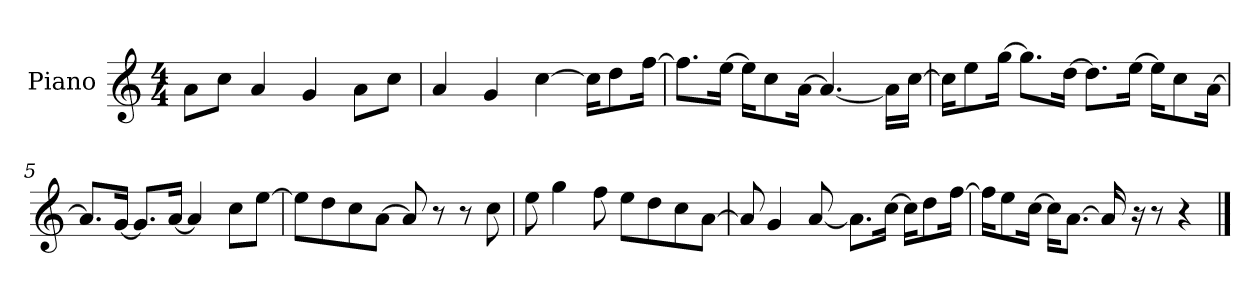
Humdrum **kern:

**kern
*part1
*staff1
*I"Piano
*I'P-no
*clefG2
*k[]
*M4/4
*MM90
=1
8a\L
8cc\J
4a/
4g/
8a\L
8cc\J
=2
4a/
4g/
[4cc\
16cc\KL]
8dd\
[16ff\Jk
=3
8.ff\L]
[16ee\Jk
16ee\KL]
8cc\
[16a\Jk
4.a/_
16a\LL]
[16cc\JJ
=4
16cc\KL]
8ee\
[16gg\Jk
8.gg\L]
[16dd\Jk
8.dd\L]
[16ee\Jk
16ee\KL]
8cc\
[16a\Jk
=5
8.a/L]
[16g/Jk
8.g/L]
[16a/Jk
4a/]
8cc\L
[8ee\J
!!LO:LB:g=z
=6
8ee\L]
8dd\
8cc\
[8a\J
8a/]
8r
8r
8cc\
=7
8ee\
4gg\
8ff\
8ee\L
8dd\
8cc\
[8a\J
=8
8a/]
4g/
[8a/
8.a\L]
[16cc\Jk
16cc\KL]
8dd\
[16ff\Jk
=9
16ff\KL]
8ee\
[16cc\Jk
16cc\KL]
[8.a\J
16a/]
16r
8r
4r
==
*-
